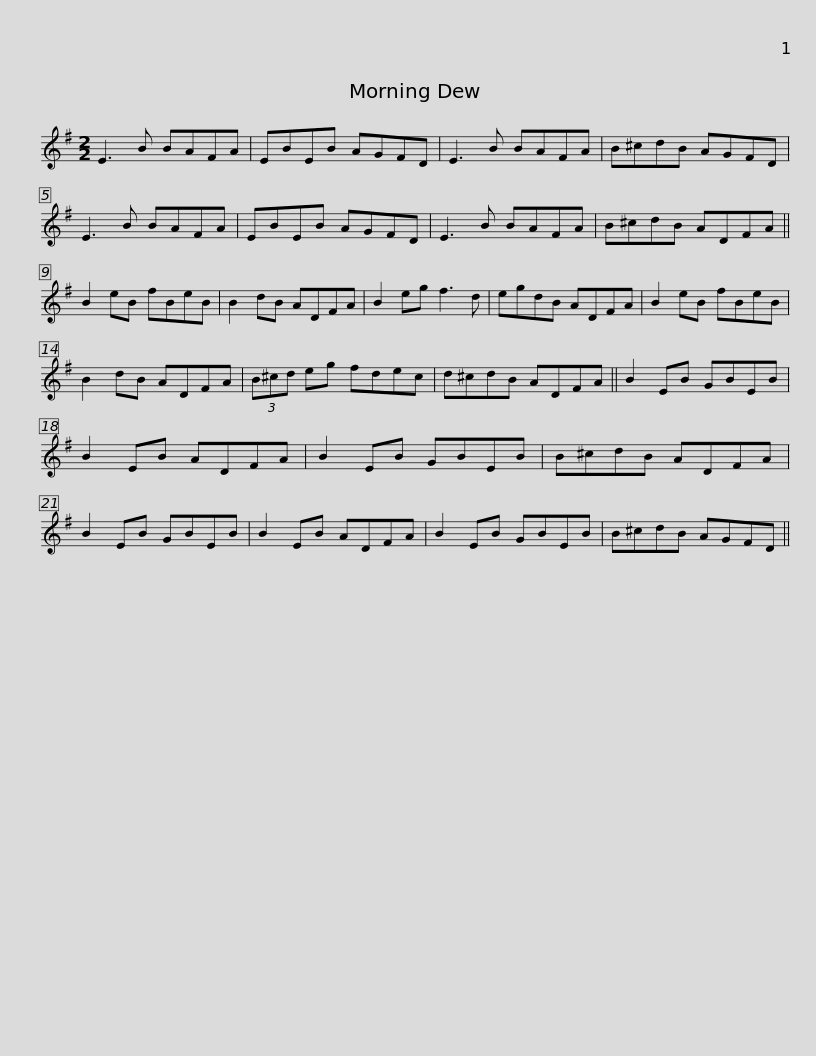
X:1
L:1/8
M:2/2
I:linebreak $
K:Emin
V:1 treble
V:1
 E3 B BAFA | EBEB AGFD | E3 B BAFA | B^cdB AGFD | E3 B BAFA | %5
 EBEB AGFD |$ E3 B BAFA | B^cdB ADFA || B2 eB fBeB | B2 dB ADFA | %10
 B2 eg f3 d | egdB ADFA |$ B2 eB fBeB | B2 dB ADFA | (3B^cd eg fdec | %15
 d^cdB ADFA || B2 EB GBEB | B2 EB ADFA |$ B2 EB GBEB | B^cdB ADFA | %20
 B2 EB GBEB | B2 EB ADFA | B2 EB GBEB | B^cdB AGFD || %24
